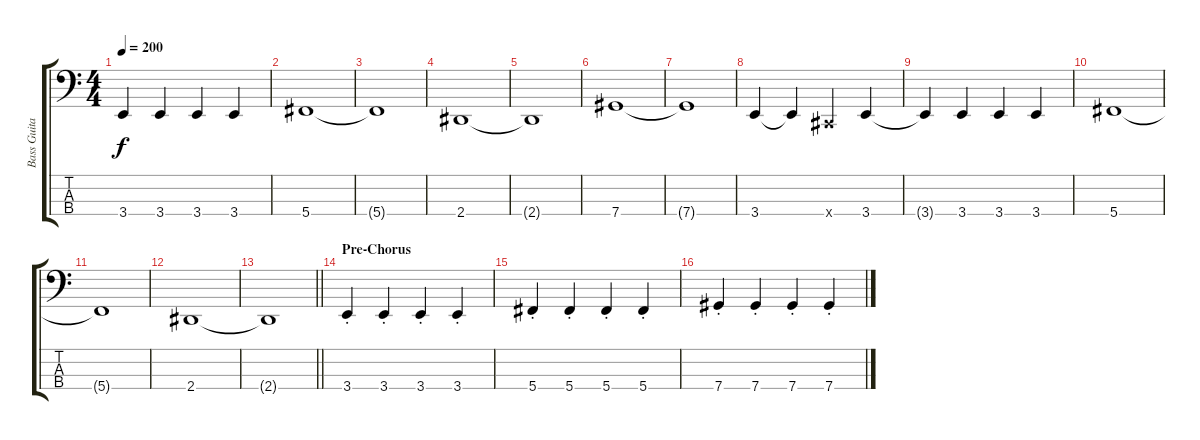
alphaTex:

\track ("Bass Guitar" "Bass Guita") {instrument electricbassfinger}
\staff {score tabs}
\tuning (Gb2 Db2 Ab1 Db1) {hide}
\ts (4 4)
\tempo 200
\clef f4
\ks c
3.4{t}.4{dy f} 3.4.4 3.4.4 3.4.4 |
5.4.1 |
5.4{t}.1 |
2.4.1 |
2.4{t}.1 |
7.4.1 |
7.4{t}.1 |
3.4.4 3.4{t}.4 0.4{x}.4 3.4.4 |
3.4{t}.4 3.4.4 3.4.4 3.4.4 |
5.4.1 |
5.4{t}.1 |
2.4.1 |
\barLineRight lightlight
2.4{t}.1 |
\section ("" "Pre-Chorus")
3.4{st}.4 3.4{st}.4 3.4{st}.4 3.4{st}.4 |
5.4{st}.4 5.4{st}.4 5.4{st}.4 5.4{st}.4 |
7.4{st}.4 7.4{st}.4 7.4{st}.4 7.4{st}.4
